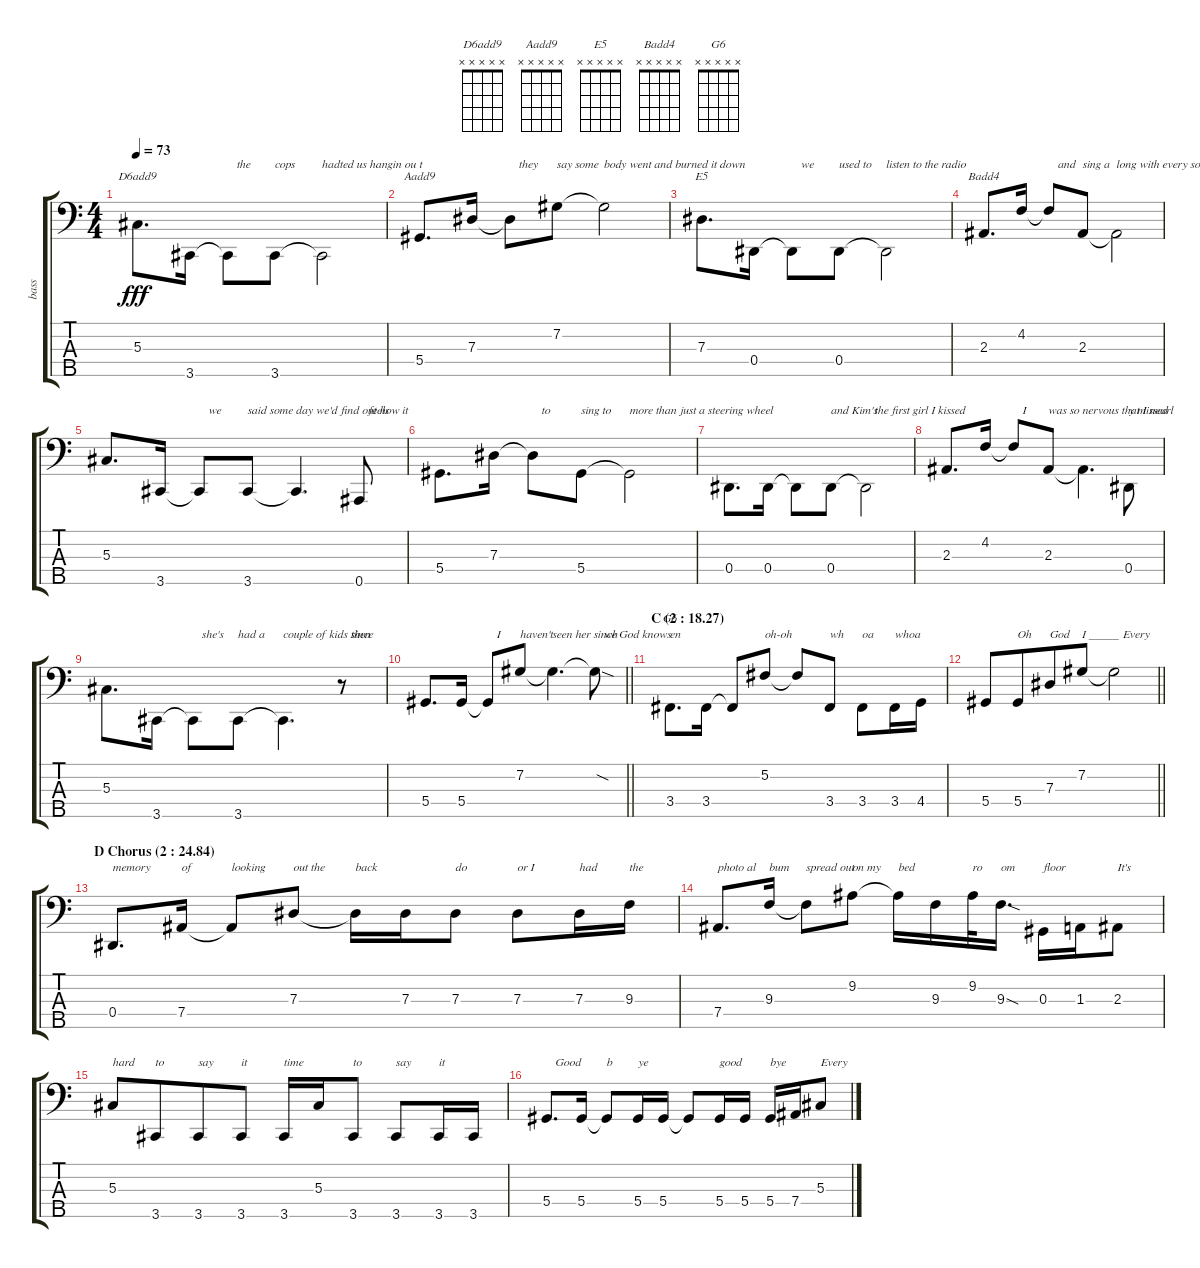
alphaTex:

\track ("bass" "bass") {instrument electricbassfinger}
\staff {score tabs}
\tuning (Gb2 Db2 Ab1 Eb1 Bb0) {hide}
\chord ("D6add9" x x x x x)
\chord ("Aadd9" x x x x x)
\chord ("E5" x x x x x)
\chord ("Badd4" x x x x x)
\chord ("G6" x x x x x)
\ts (4 4)
\tempo 73
\clef f4
\ks c
5.3.8{d ch "D6add9" dy fff beam Down} 3.5.16{beam Down} 3.5{t}.8{txt "   the" beam Down} 3.5.8{txt "cops" beam Down} 3.5{t}.2{txt "hadted us hangin ou" beam Down} |
5.4.8{d ch "Aadd9" txt "t"} 7.3.16 7.3{t}.8{txt "   they"} 7.2.8{txt "say some"} 7.2{t}.2{txt "body went and burned it down"} |
7.3.8{d ch "E5" beam Down} 0.4.16{beam Down} 0.4{t}.8{txt "   we" beam Down} 0.4.8{txt "used to" beam Down} 0.4{t}.2{txt "listen to the radio" beam Down} |
2.3.8{d ch "Badd4"} 4.2.16 4.2{t}.8{txt "   and"} 2.3.8{txt "sing a"} 2.3{t}.2{txt "long with every song we know" beam Down} |
5.3.8{d} 3.5.16 3.5{t}.8{txt "   we"} 3.5.8{txt "said some"} 3.5{t}.4{d txt "day we'd find out how it"} 0.5.8{txt "   feels"} |
5.4.8{d beam Down} 7.3.16{beam Down} 7.3{t}.8{txt "   to" beam Down} 5.4.8{txt "sing to" beam Down} 5.4{t}.2{txt "more than just a steering wheel" beam Down} |
0.4.8{d beam Down} 0.4.16{beam Down} 0.4{t}.8{beam Down} 0.4.8{txt "and Kim's" beam Down} 0.4{t}.2{txt "   the first girl I kissed" beam Down} |
2.3.8{d} 4.2.16 4.2{t}.8{txt "   I"} 2.3.8{txt "was so nervous that I nearl"} 2.3{t}.4{d beam Down} 0.4.8{txt "y missed" beam Down} |
5.3.8{d beam Down} 3.5.16{beam Down} 3.5{t}.8{txt "   she's" beam Down} 3.5.8{txt "had a" beam Down} 3.5{t}.4{d txt "couple of kids since" beam Down} r.8{txt "   then" beam Down} |
\barLineRight lightlight
5.4.8{d} 5.4.16 5.4{t}.8{txt "   I"} 7.2.8{txt "haven't"} 7.2{t}.4{d txt "seen her since God knows"} 7.2{sod t}.8{txt "   wh"} |
\section ("" "C (2 : 18.27)")
3.4.8{d ch "G6" txt "en" beam Down} 3.4.16{beam Down} 3.4{t}.8 5.2.8{txt "oh-oh"} 5.2{t}.8 3.4.8{txt "wh"} 3.4.8{txt "oa" beam Down} 3.4.16{txt "whoa" beam Down} 4.4.16{beam Down} |
\barLineRight lightlight
5.4.8 5.4.8{txt "Oh" beam merge} 7.3.8{txt "God"} 7.2.8{txt "I _____"} 7.2{t}.2{txt "   Every"} |
\section ("" "D Chorus (2 : 24.84)")
0.4.8{d txt "memory"} 7.4.16{txt "of"} 7.4{t}.8{txt "looking"} 7.3.8{txt "out the"} 7.3{t}.16{txt "back"} 7.3.16 7.3.8{txt "do"} 7.3.8{txt "or I"} 7.3.16{txt "had"} 9.3.16{txt "the"} |
7.4.8{d txt "photo al"} 9.3.16{txt "bum"} 9.3{t}.8{txt "spread out"} 9.2.8{txt "on my"} 9.2{t}.16{txt "bed"} 9.3.16 9.2.32{txt "ro"} 9.3{sod}.16{d txt "om"} 0.3.16{txt "floor" beam Down} 1.3.16{beam Down} 2.3.8{txt "It's" beam Down} |
5.3.8{txt "hard"} 3.5.8{txt "to" beam merge} 3.5.8{txt "say"} 3.5.8{txt "it"} 3.5.16{txt "time"} 5.3.16 3.5.8{txt "to"} 3.5.8{txt "say"} 3.5.16{txt "it"} 3.5.16 |
5.4.8{d txt "   Good"} 5.4.16 5.4{t}.8{txt "b"} 5.4.16{txt "ye"} 5.4.16 5.4{t}.8 5.4.16{txt "good"} 5.4.16 5.4.16{txt "bye"} 7.4.16 5.3.8{txt "Every"}
